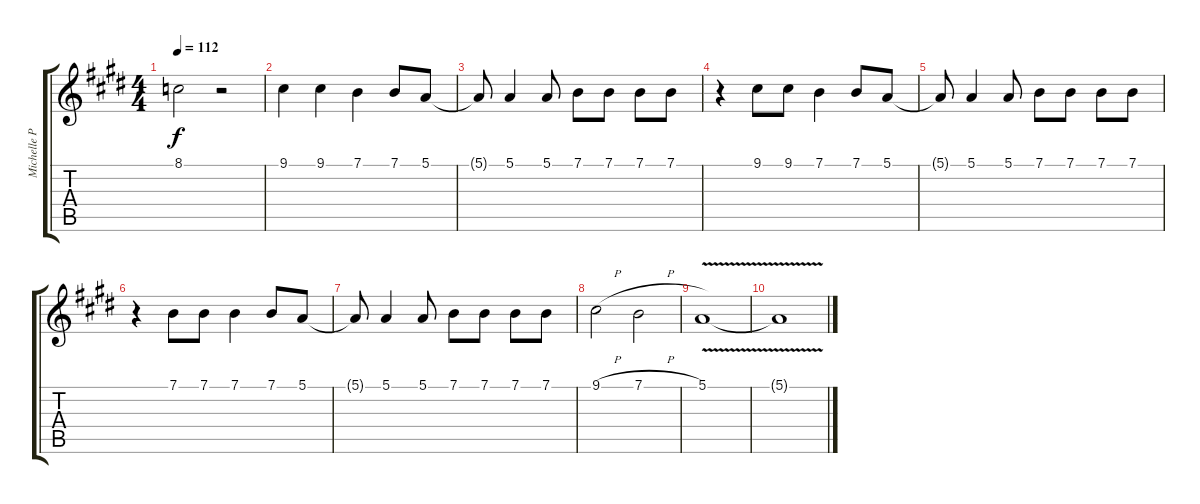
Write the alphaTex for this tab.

\track ("Michelle Phillips" "Michelle P") {instrument piccolo}
\staff {score tabs}
\tuning (E4 B3 G3 D3 A2 E2) {hide}
\ts (4 4)
\tempo 112
\clef g2
\ks e
8.1{t}.2{dy f} r.2 |
9.1.4 9.1.4 7.1.4 7.1.8 5.1.8 |
5.1{t}.8 5.1.4 5.1.8 7.1.8 7.1.8 7.1.8 7.1.8 |
r.4 9.1.8 9.1.8 7.1.4 7.1.8 5.1.8 |
5.1{t}.8 5.1.4 5.1.8 7.1.8 7.1.8 7.1.8 7.1.8 |
r.4 7.1.8 7.1.8 7.1.4 7.1.8 5.1.8 |
5.1{t}.8 5.1.4 5.1.8 7.1.8 7.1.8 7.1.8 7.1.8 |
9.1{h}.2 7.1{h}.2 |
5.1{v}.1 |
5.1{t}.1
